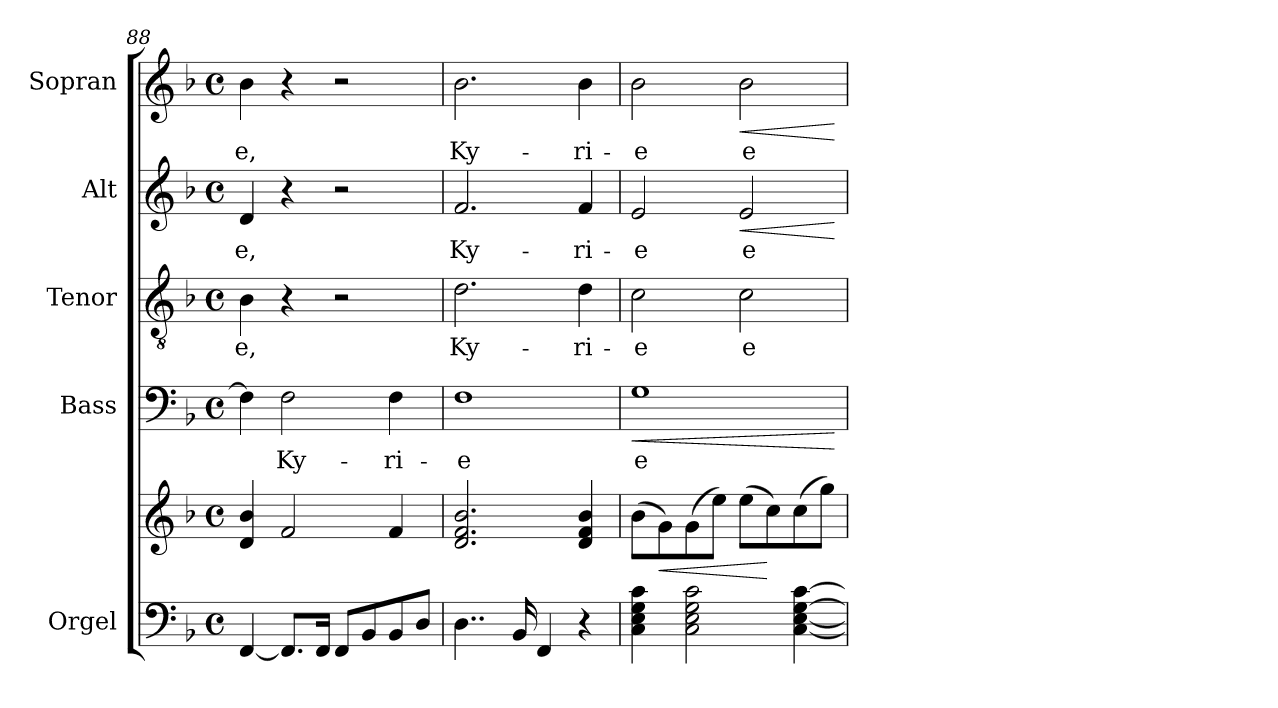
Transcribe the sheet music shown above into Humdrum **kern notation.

**kern	**kern	**dynam	**kern	**text	**dynam	**kern	**text	**kern	**text	**dynam	**kern	**text	**dynam
*part5	*part5	*part5	*part4	*part4	*part4	*part3	*part3	*part2	*part2	*part2	*part1	*part1	*part1
*staff6	*staff5	*staff5/6	*staff4	*staff4	*staff4	*staff3	*staff3	*staff2	*staff2	*staff2	*staff1	*staff1	*staff1
*I"Orgel	*	*	*I"Bass	*	*	*I"Tenor	*	*I"Alt	*	*	*I"Sopran	*	*
*I'Org.	*	*	*I'B.	*	*	*I'T.	*	*I'A.	*	*	*I'S.	*	*
*clefF4	*clefG2	*	*clefF4	*	*	*clefGv2	*	*clefG2	*	*	*clefG2	*	*
*k[b-]	*k[b-]	*	*k[b-]	*	*	*k[b-]	*	*k[b-]	*	*	*k[b-]	*	*
*F:	*F:	*	*F:	*	*	*F:	*	*F:	*	*	*F:	*	*
*M4/4	*M4/4	*	*M4/4	*	*	*M4/4	*	*M4/4	*	*	*M4/4	*	*
*met(c)	*met(c)	*	*met(c)	*	*	*met(c)	*	*met(c)	*	*	*met(c)	*	*
=88	=88	=88	=88	=88	=88	=88	=88	=88	=88	=88	=88	=88	=88
!	!	!	!	!	!	!	!LO:LY:b	!	!LO:LY:b	!	!	!LO:LY:b	!
[4FF/	4d/ 4b-/	.	4F\]	.	.	4B-\	-e,	4d/	-e,	.	4b-\	-e,	.
!	!	!	!	!LO:LY:b	!	!	!	!	!	!	!	!	!
8.FF/L]	2f/	.	2F\	Ky-	.	4r	.	4r	.	.	4r	.	.
16FF/Jk	.	.	.	.	.	.	.	.	.	.	.	.	.
8FF/L	.	.	.	.	.	2r	.	2r	.	.	2r	.	.
8BB-/	.	.	.	.	.	.	.	.	.	.	.	.	.
!	!	!	!	!LO:LY:b	!	!	!	!	!	!	!	!	!
8BB-/	4f/	.	4F\	-ri-	.	.	.	.	.	.	.	.	.
8D/J	.	.	.	.	.	.	.	.	.	.	.	.	.
=89	=89	=89	=89	=89	=89	=89	=89	=89	=89	=89	=89	=89	=89
!	!	!	!	!LO:LY:b	!	!	!LO:LY:b	!	!LO:LY:b	!	!	!LO:LY:b	!
4..D\	2.d/ 2.f/ 2.b-/	.	1F	-e	.	2.d\	Ky-	2.f/	Ky-	.	2.b-\	Ky-	.
16BB-/	.	.	.	.	.	.	.	.	.	.	.	.	.
4FF/	.	.	.	.	.	.	.	.	.	.	.	.	.
!	!	!	!	!	!	!	!LO:LY:b	!	!LO:LY:b	!	!	!LO:LY:b	!
4r	4d/ 4f/ 4b-/	.	.	.	.	4d\	-ri-	4f/	-ri-	.	4b-\	-ri-	.
=90	=90	=90	=90	=90	=90	=90	=90	=90	=90	=90	=90	=90	=90
!	!	!	!	!LO:LY:b	!LO:HP:b	!	!LO:LY:b	!	!LO:LY:b	!	!	!LO:LY:b	!
4C\ 4E\ 4G\ 4c\	(>8b-\L	.	1G	e-	<	2c\	-e	2e/	-e	.	2b-\	-e	.
!	!	!LO:HP:b	!	!	!	!	!	!	!	!	!	!	!
.	8g\)	<	.	.	.	.	.	.	.	.	.	.	.
2C\ 2E\ 2G\ 2c\	(>8g\	.	.	.	.	.	.	.	.	.	.	.	.
.	8ee\J)	.	.	.	.	.	.	.	.	.	.	.	.
!	!	!	!	!	!	!	!LO:LY:b	!	!LO:LY:b	!LO:HP:b	!	!LO:LY:b	!LO:HP:b
.	(>8ee\L	.	.	.	.	2c\	e-	2e/	e-	<	2b-\	e-	<
.	8cc\)	[	.	.	.	.	.	.	.	.	.	.	.
[4C\ [4E\ [4G\ [4c\	(>8cc\	.	.	.	.	.	.	.	.	.	.	.	.
.	8gg\J)	.	.	.	.	.	.	.	.	.	.	.	.
.	.	.	.	.	[	.	.	.	.	[	.	.	[
=	=	=	=	=	=	=	=	=	=	=	=	=	=
*-	*-	*-	*-	*-	*-	*-	*-	*-	*-	*-	*-	*-	*-
